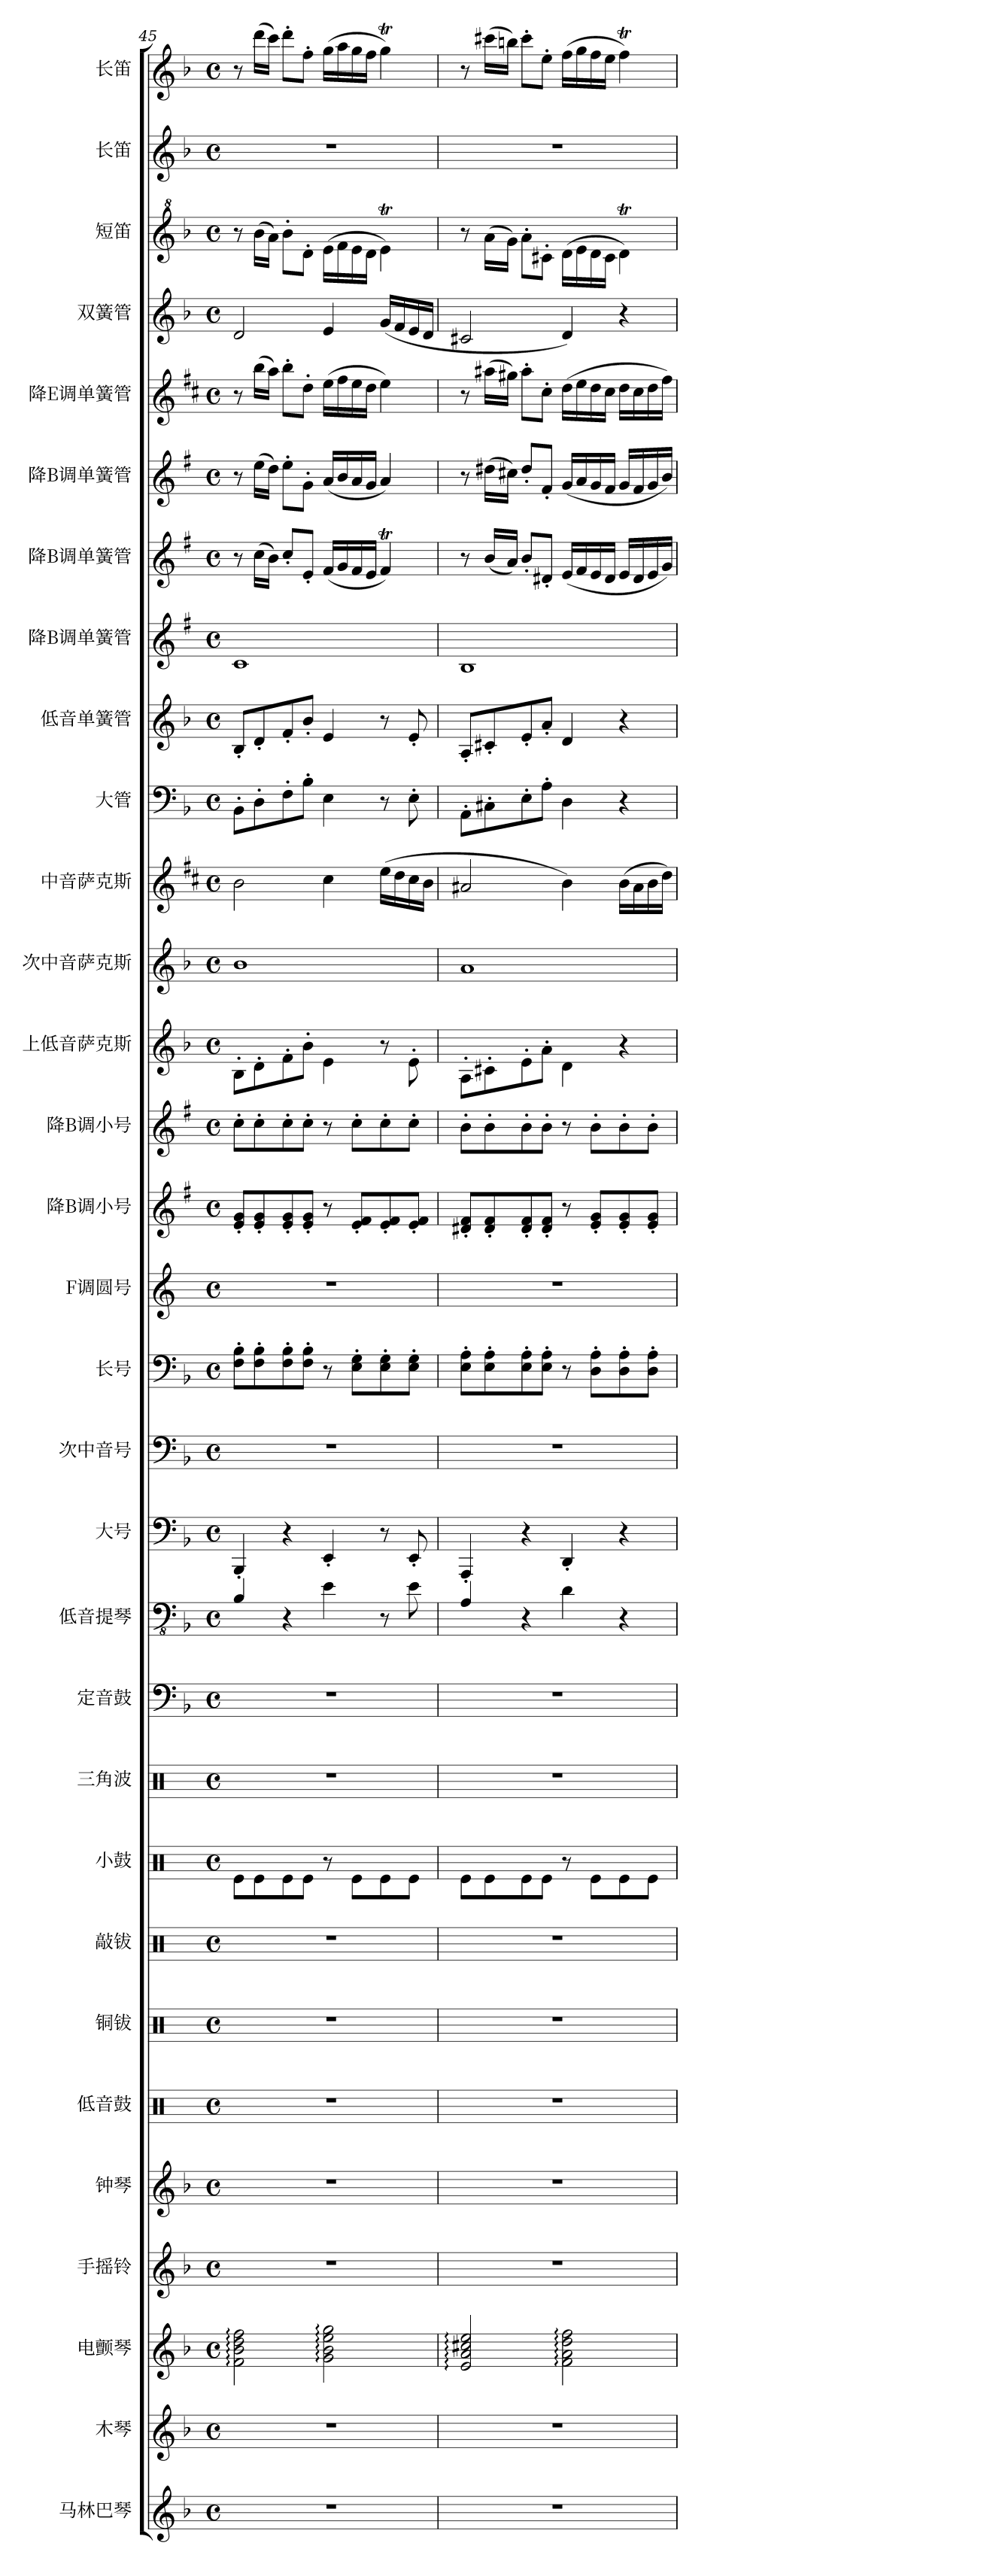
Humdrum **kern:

**kern	**kern	**kern	**kern	**kern	**kern	**kern	**kern	**kern	**kern	**kern	**kern	**kern	**kern	**kern	**kern	**kern	**kern	**kern	**kern	**kern	**kern	**kern	**kern	**kern	**kern	**kern	**kern	**kern	**kern	**kern
*part31	*part30	*part29	*part28	*part27	*part26	*part25	*part24	*part23	*part22	*part21	*part20	*part19	*part18	*part17	*part16	*part15	*part14	*part13	*part12	*part11	*part10	*part9	*part8	*part7	*part6	*part5	*part4	*part3	*part2	*part1
*staff31	*staff30	*staff29	*staff28	*staff27	*staff26	*staff25	*staff24	*staff23	*staff22	*staff21	*staff20	*staff19	*staff18	*staff17	*staff16	*staff15	*staff14	*staff13	*staff12	*staff11	*staff10	*staff9	*staff8	*staff7	*staff6	*staff5	*staff4	*staff3	*staff2	*staff1
*I"马林巴琴	*I"木琴	*I"电颤琴	*I"手摇铃	*I"钟琴	*I"低音鼓	*I"铜钹	*I"敲钹	*I"小鼓	*I"三角波	*I"定音鼓	*I"低音提琴	*I"大号	*I"次中音号	*I"长号	*I"F调圆号	*I"降B调小号	*I"降B调小号	*I"上低音萨克斯	*I"次中音萨克斯	*I"中音萨克斯	*I"大管	*I"低音单簧管	*I"降B调单簧管	*I"降B调单簧管	*I"降B调单簧管	*I"降E调单簧管	*I"双簧管	*I"短笛	*I"长笛	*I"长笛
*clefG2	*clefG2	*clefG2	*clefG2	*clefG2	*clefX	*clefX	*clefX	*clefX	*clefX	*clefF4	*clefFv4	*clefF4	*clefF4	*clefF4	*clefG2	*clefG2	*clefG2	*clefG2	*clefG2	*clefG2	*clefF4	*clefG2	*clefG2	*clefG2	*clefG2	*clefG2	*clefG2	*clefG^2	*clefG2	*clefG2
*	*ITrd-7c-12	*	*	*ITrd-14c-24	*	*	*	*	*	*	*ITrd7c12	*	*	*	*ITrd4c7	*ITrd1c2	*ITrd1c2	*ITrd12c21	*ITrd8c14	*ITrd5c9	*	*ITrd8c14	*ITrd1c2	*ITrd1c2	*ITrd1c2	*ITrd-2c-3	*	*ITrd-7c-12	*	*
*k[b-]	*k[b-]	*k[b-]	*k[b-]	*k[b-]	*k[]	*k[]	*k[]	*k[]	*k[]	*k[b-]	*k[b-]	*k[b-]	*k[b-]	*k[b-]	*k[b-]	*k[b-]	*k[b-]	*k[b-]	*k[b-]	*k[b-]	*k[b-]	*k[b-]	*k[b-]	*k[b-]	*k[b-]	*k[b-]	*k[b-]	*k[b-]	*k[b-]	*k[b-]
*M4/4	*M4/4	*M4/4	*M4/4	*M4/4	*M4/4	*M4/4	*M4/4	*M4/4	*M4/4	*M4/4	*M4/4	*M4/4	*M4/4	*M4/4	*M4/4	*M4/4	*M4/4	*M4/4	*M4/4	*M4/4	*M4/4	*M4/4	*M4/4	*M4/4	*M4/4	*M4/4	*M4/4	*M4/4	*M4/4	*M4/4
*met(c)	*met(c)	*met(c)	*met(c)	*met(c)	*met(c)	*met(c)	*met(c)	*met(c)	*met(c)	*met(c)	*met(c)	*met(c)	*met(c)	*met(c)	*met(c)	*met(c)	*met(c)	*met(c)	*met(c)	*met(c)	*met(c)	*met(c)	*met(c)	*met(c)	*met(c)	*met(c)	*met(c)	*met(c)	*met(c)	*met(c)
=45	=45	=45	=45	=45	=45	=45	=45	=45	=45	=45	=45	=45	=45	=45	=45	=45	=45	=45	=45	=45	=45	=45	=45	=45	=45	=45	=45	=45	=45	=45
1r	1r	2f\: 2b-\: 2dd\: 2ff\:	1r	1r	1r	1r	1r	8Re\L	1r	1r	4BBB-/	4BBB-'/	1r	8F\' 8B-\'L	1r	8d/' 8f/'L	8b-'\L	8BB-'\L	1B-	2d\	8BB-'\L	8BB-'/L	1B-	8r	8r	8r	2d/	8r	1r	8r
.	.	.	.	.	.	.	.	8Re\	.	.	.	.	.	8F\' 8B-\'	.	8d/' 8f/'	8b-'\	8D'\	.	.	8D'\	8D'/	.	(16b-\LL	(16dd\LL	(16ddd\LL	.	(16bbb-\LL	.	(16ddd\LL
.	.	.	.	.	.	.	.	.	.	.	.	.	.	.	.	.	.	.	.	.	.	.	.	16a\JJ)	16cc\JJ)	16ccc\JJ)	.	16aaa\JJ)	.	16ccc\JJ)
.	.	.	.	.	.	.	.	8Re\	.	.	4r	4r	.	8F\' 8B-\'	.	8d/' 8f/'	8b-'\	8F'\	.	.	8F'\	8F'/	.	8b-'/L	8dd'\L	8ddd'\L	.	8bbb-'\L	.	8ddd'\L
.	.	.	.	.	.	.	.	8Re\J	.	.	.	.	.	8F\' 8B-\'J	.	8d/' 8f/'J	8b-'\J	8B-'\J	.	.	8B-'\J	8B-'/J	.	8d'/J	8f'\J	8ff'\J	.	8ddd'\J	.	8ff'\J
.	.	2g\: 2b-\: 2ee\: 2gg\:	.	.	.	.	.	8r	.	.	4EE\	4EE'/	.	8r	.	8r	8r	4E\	.	4e\	4E\	4E/	.	(16e/LL	(16g/LL	(16gg\LL	4e/	(16eee\LL	.	(16gg\LL
.	.	.	.	.	.	.	.	.	.	.	.	.	.	.	.	.	.	.	.	.	.	.	.	16f/	16a/	16aa\	.	16fff\	.	16aa\
.	.	.	.	.	.	.	.	8Re\L	.	.	.	.	.	8E\' 8G\'L	.	8d/' 8e/'L	8b-'\L	.	.	.	.	.	.	16e/	16g/	16gg\	.	16eee\	.	16gg\
.	.	.	.	.	.	.	.	.	.	.	.	.	.	.	.	.	.	.	.	.	.	.	.	16d/JJ	16f/JJ	16ff\JJ	.	16ddd\JJ	.	16ff\JJ
.	.	.	.	.	.	.	.	8Re\	.	.	8r	8r	.	8E\' 8G\'	.	8d/' 8e/'	8b-'\	8r	.	(16g\LL	8r	8r	.	4et/)	4g/)	4gg\)	(16g/LL	4eeet\)	.	4ggT\)
.	.	.	.	.	.	.	.	.	.	.	.	.	.	.	.	.	.	.	.	16f\	.	.	.	.	.	.	16f/	.	.	.
.	.	.	.	.	.	.	.	8Re\J	.	.	8EE\	8EE'/	.	8E\' 8G\'J	.	8d/' 8e/'J	8b-'\J	8E'\	.	16e\	8E'\	8E'/	.	.	.	.	16e/	.	.	.
.	.	.	.	.	.	.	.	.	.	.	.	.	.	.	.	.	.	.	.	16d\JJ	.	.	.	.	.	.	16d/JJ	.	.	.
=46	=46	=46	=46	=46	=46	=46	=46	=46	=46	=46	=46	=46	=46	=46	=46	=46	=46	=46	=46	=46	=46	=46	=46	=46	=46	=46	=46	=46	=46	=46
1r	1r	2e/: 2a/: 2cc#X/: 2ee/:	1r	1r	1r	1r	1r	8Re\L	1r	1r	4AAA/	4AAA'/	1r	8E\' 8A\'L	1r	8c#X/' 8e/'L	8a'\L	8AA'\L	1A	2c#X/	8AA'\L	8AA'/L	1A	8r	8r	8r	2c#X/	8r	1r	8r
.	.	.	.	.	.	.	.	8Re\	.	.	.	.	.	8E\' 8A\'	.	8c#/' 8e/'	8a'\	8C#X'\	.	.	8C#X'\	8C#X'/	.	(16a/LL	(16cc#X\LL	(16ccc#X\LL	.	(16aaa\LL	.	(16ccc#X\LL
.	.	.	.	.	.	.	.	.	.	.	.	.	.	.	.	.	.	.	.	.	.	.	.	16g/JJ)	16bn\JJ)	16bbn\JJ)	.	16ggg\JJ)	.	16bbn\JJ)
.	.	.	.	.	.	.	.	8Re\	.	.	4r	4r	.	8E\' 8A\'	.	8c#/' 8e/'	8a'\	8E'\	.	.	8E'\	8E'/	.	8a'/L	8cc#'/L	8ccc#'\L	.	8aaa'\L	.	8ccc#'\L
.	.	.	.	.	.	.	.	8Re\J	.	.	.	.	.	8E\' 8A\'J	.	8c#/' 8e/'J	8a'\J	8A'\J	.	.	8A'\J	8A'/J	.	8c#X'/J	8e'/J	8ee'\J	.	8ccc#X'\J	.	8ee'\J
.	.	2f\: 2a\: 2dd\: 2ff\:	.	.	.	.	.	8r	.	.	4DD\	4DD'/	.	8r	.	8r	8r	4D\	.	4d\)	4D\	4D/	.	(16d/LL	(16f/LL	(16ff\LL	4d/)	(16ddd\LL	.	(16ff\LL
.	.	.	.	.	.	.	.	.	.	.	.	.	.	.	.	.	.	.	.	.	.	.	.	16e/	16g/	16gg\	.	16eee\	.	16gg\
.	.	.	.	.	.	.	.	8Re\L	.	.	.	.	.	8D\' 8A\'L	.	8d/' 8f/'L	8a'\L	.	.	.	.	.	.	16d/	16f/	16ff\	.	16ddd\	.	16ff\
.	.	.	.	.	.	.	.	.	.	.	.	.	.	.	.	.	.	.	.	.	.	.	.	16c#/JJ	16e/JJ	16ee\JJ	.	16ccc#\JJ	.	16ee\JJ
.	.	.	.	.	.	.	.	8Re\	.	.	4r	4r	.	8D\' 8A\'	.	8d/' 8f/'	8a'\	4r	.	(16d\LL	4r	4r	.	16d/LL	16f/LL	16ff\LL	4r	4dddT\)	.	4ffT\)
.	.	.	.	.	.	.	.	.	.	.	.	.	.	.	.	.	.	.	.	16c#\	.	.	.	16c#/	16e/	16ee\	.	.	.	.
.	.	.	.	.	.	.	.	8Re\J	.	.	.	.	.	8D\' 8A\'J	.	8d/' 8f/'J	8a'\J	.	.	16d\	.	.	.	16d/	16f/	16ff\	.	.	.	.
.	.	.	.	.	.	.	.	.	.	.	.	.	.	.	.	.	.	.	.	16f\JJ)	.	.	.	16f/JJ)	16a/JJ)	16aa\JJ)	.	.	.	.
=	=	=	=	=	=	=	=	=	=	=	=	=	=	=	=	=	=	=	=	=	=	=	=	=	=	=	=	=	=	=
*-	*-	*-	*-	*-	*-	*-	*-	*-	*-	*-	*-	*-	*-	*-	*-	*-	*-	*-	*-	*-	*-	*-	*-	*-	*-	*-	*-	*-	*-	*-
